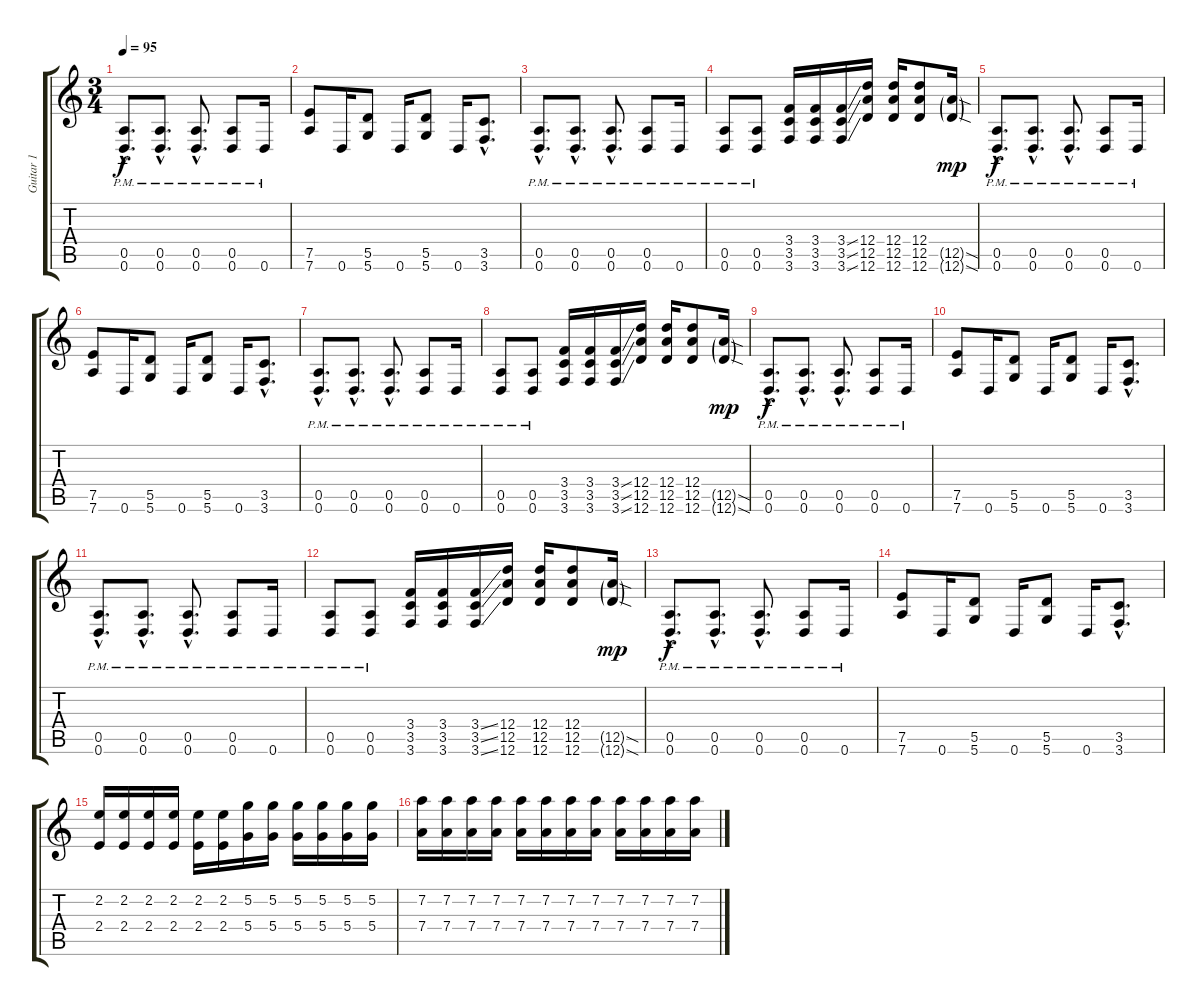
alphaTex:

\track ("Guitar 1" "Guitar 1") {instrument distortionguitar}
\staff {score tabs}
\tuning (E4 D4 A3 D3 A2 D2) {hide}
\ts (3 4)
\tempo 95
\clef g2
\ks c
(0.5{hac pm} 0.6{hac pm}).8{d dy f} (0.5{hac pm} 0.6{hac pm}).8{d} (0.5{hac pm} 0.6{hac pm}).8{d} (0.5{pm} 0.6{pm}).8 0.6{pm}.16 |
(7.5 7.6).8 0.6.16 (5.5 5.6).8 0.6.16 (5.5 5.6).8 0.6.16 (3.5{hac} 3.6{hac}).8{d} |
(0.5{hac pm} 0.6{hac pm}).8{d} (0.5{hac pm} 0.6{hac pm}).8{d} (0.5{hac pm} 0.6{hac pm}).8{d} (0.5{pm} 0.6{pm}).8 0.6{pm}.16 |
(0.5{pm} 0.6{pm}).8 (0.5{pm} 0.6{pm}).8 (3.4 3.5 3.6).16 (3.4 3.5 3.6).16 (3.4{ss} 3.5{ss} 3.6{ss}).16 (12.4 12.5 12.6).16 (12.4 12.5 12.6).16 (12.4 12.5 12.6).8 (12.5{sod g} 12.6{sod g}).16{dy mp} |
(0.5{hac pm} 0.6{hac pm}).8{d dy f} (0.5{hac pm} 0.6{hac pm}).8{d} (0.5{hac pm} 0.6{hac pm}).8{d} (0.5{pm} 0.6{pm}).8 0.6{pm}.16 |
(7.5 7.6).8 0.6.16 (5.5 5.6).8 0.6.16 (5.5 5.6).8 0.6.16 (3.5{hac} 3.6{hac}).8{d} |
(0.5{hac pm} 0.6{hac pm}).8{d} (0.5{hac pm} 0.6{hac pm}).8{d} (0.5{hac pm} 0.6{hac pm}).8{d} (0.5{pm} 0.6{pm}).8 0.6{pm}.16 |
(0.5{pm} 0.6{pm}).8 (0.5{pm} 0.6{pm}).8 (3.4 3.5 3.6).16 (3.4 3.5 3.6).16 (3.4{ss} 3.5{ss} 3.6{ss}).16 (12.4 12.5 12.6).16 (12.4 12.5 12.6).16 (12.4 12.5 12.6).8 (12.5{sod g} 12.6{sod g}).16{dy mp} |
(0.5{hac pm} 0.6{hac pm}).8{d dy f} (0.5{hac pm} 0.6{hac pm}).8{d} (0.5{hac pm} 0.6{hac pm}).8{d} (0.5{pm} 0.6{pm}).8 0.6{pm}.16 |
(7.5 7.6).8 0.6.16 (5.5 5.6).8 0.6.16 (5.5 5.6).8 0.6.16 (3.5{hac} 3.6{hac}).8{d} |
(0.5{hac pm} 0.6{hac pm}).8{d} (0.5{hac pm} 0.6{hac pm}).8{d} (0.5{hac pm} 0.6{hac pm}).8{d} (0.5{pm} 0.6{pm}).8 0.6{pm}.16 |
(0.5{pm} 0.6{pm}).8 (0.5{pm} 0.6{pm}).8 (3.4 3.5 3.6).16 (3.4 3.5 3.6).16 (3.4{ss} 3.5{ss} 3.6{ss}).16 (12.4 12.5 12.6).16 (12.4 12.5 12.6).16 (12.4 12.5 12.6).8 (12.5{sod g} 12.6{sod g}).16{dy mp} |
(0.5{hac pm} 0.6{hac pm}).8{d dy f} (0.5{hac pm} 0.6{hac pm}).8{d} (0.5{hac pm} 0.6{hac pm}).8{d} (0.5{pm} 0.6{pm}).8 0.6{pm}.16 |
(7.5 7.6).8 0.6.16 (5.5 5.6).8 0.6.16 (5.5 5.6).8 0.6.16 (3.5{hac} 3.6{hac}).8{d} |
\section ("" "")
(2.2 2.4).16 (2.2 2.4).16 (2.2 2.4).16 (2.2 2.4).16 (2.2 2.4).16 (2.2 2.4).16 (5.2 5.4).16 (5.2 5.4).16 (5.2 5.4).16 (5.2 5.4).16 (5.2 5.4).16 (5.2 5.4).16 |
(7.2 7.4).16 (7.2 7.4).16 (7.2 7.4).16 (7.2 7.4).16 (7.2 7.4).16 (7.2 7.4).16 (7.2 7.4).16 (7.2 7.4).16 (7.2 7.4).16 (7.2 7.4).16 (7.2 7.4).16 (7.2 7.4).16
